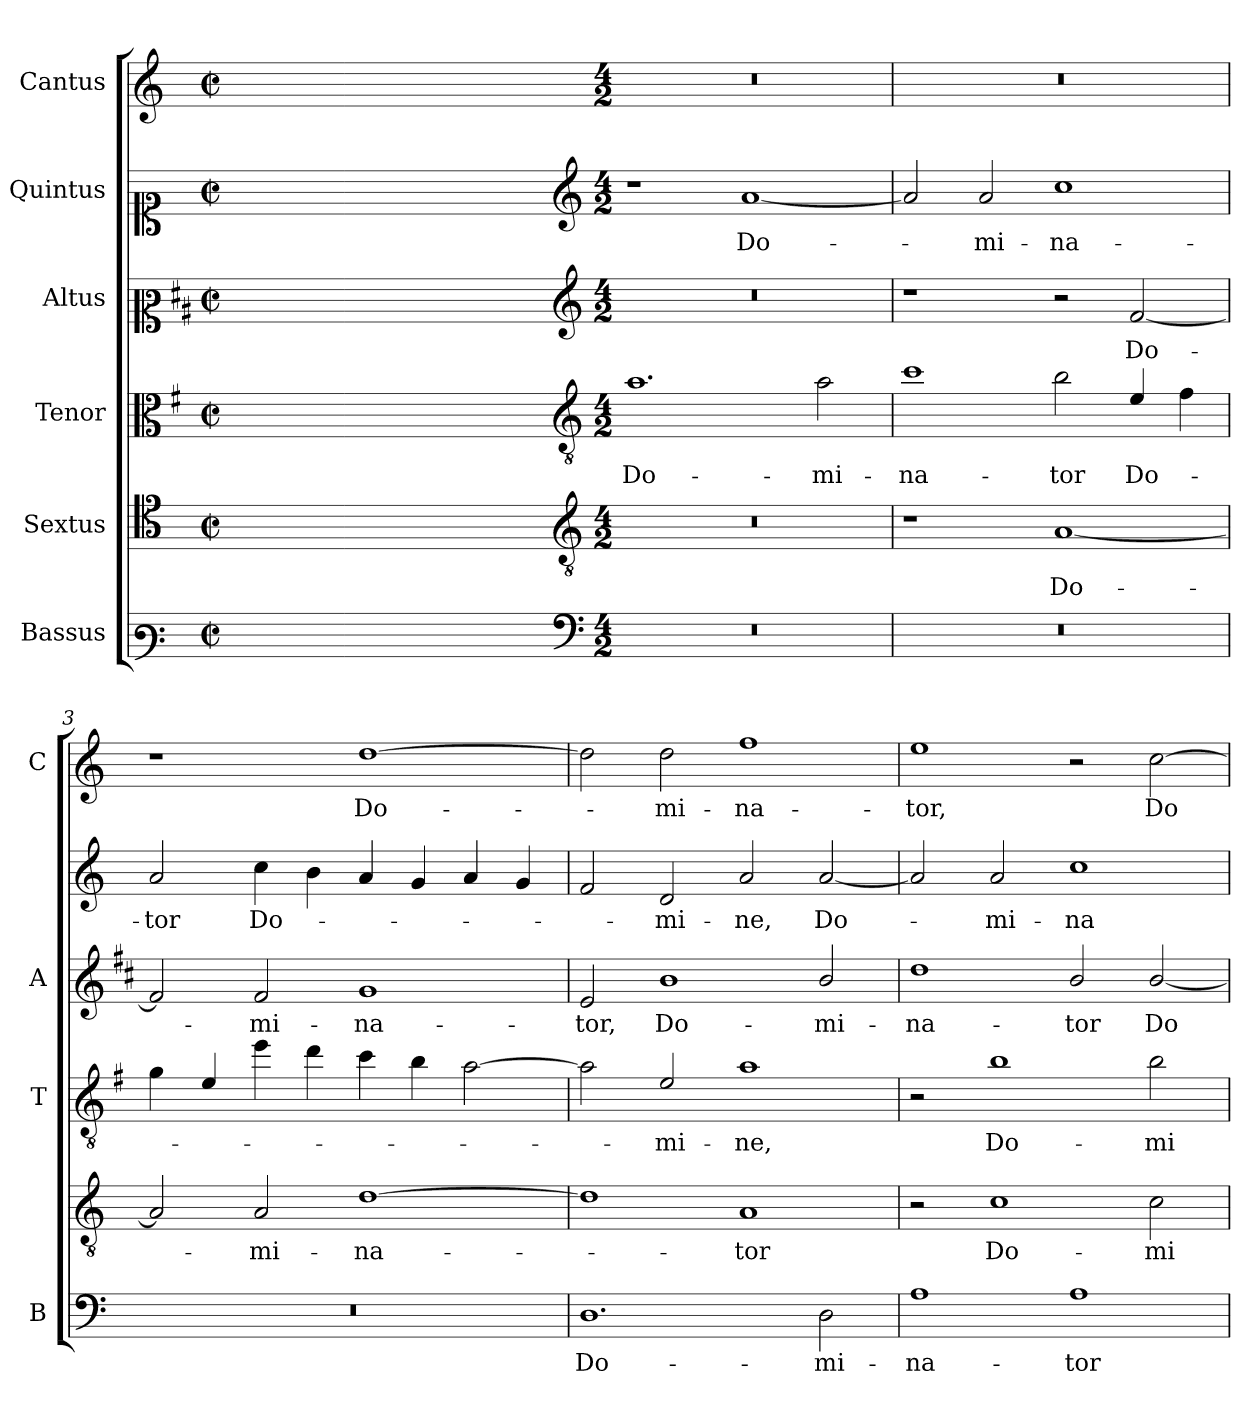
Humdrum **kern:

**kern	**text	**kern	**text	**kern	**text	**kern	**text	**kern	**text	**kern	**text
*part6	*part6	*part5	*part5	*part4	*part4	*part3	*part3	*part2	*part2	*part1	*part1
*staff6	*staff6	*staff5	*staff5	*staff4	*staff4	*staff3	*staff3	*staff2	*staff2	*staff1	*staff1
*I"Bassus	*	*I"Sextus	*	*I"Tenor	*	*I"Altus	*	*I"Quintus	*	*I"Cantus	*
*I'B	*	*	*	*I'T	*	*I'A	*	*	*	*I'C	*
*clefF3	*	*clefC4	*	*clefC3	*	*clefC2	*	*clefC1	*	*clefG2	*
*	*	*	*	*ITrd4c7	*	*ITrd1c2	*	*	*	*	*
*k[]	*	*k[]	*	*k[]	*	*k[]	*	*k[]	*	*k[]	*
*C:	*	*C:	*	*C:	*	*C:	*	*C:	*	*C:	*
*M2/2	*	*M2/2	*	*M2/2	*	*M2/2	*	*M2/2	*	*M2/2	*
*met(c|)	*	*met(c|)	*	*met(c|)	*	*met(c|)	*	*met(c|)	*	*met(c|)	*
=	=	=	=	=	=	=	=	=	=	=	=
1ryy	.	1ryy	.	1ryy	.	1ryy	.	1ryy	.	1ryy	.
=1X-	=1X-	=1X-	=1X-	=1X-	=1X-	=1X-	=1X-	=1X-	=1X-	=1X-	=1X-
4ryy	.	4ryy	.	4ryy	.	4ryy	.	4ryy	.	4ryy	.
4ryy	.	4ryy	.	4ryy	.	4ryy	.	4ryy	.	4ryy	.
4ryy	.	4ryy	.	4ryy	.	4ryy	.	4ryy	.	4ryy	.
4ryy	.	4ryy	.	4ryy	.	4ryy	.	4ryy	.	4ryy	.
=1-	=1-	=1-	=1-	=1-	=1-	=1-	=1-	=1-	=1-	=1-	=1-
*clefF4	*	*clefGv2	*	*clefGv2	*	*clefG2	*	*clefG2	*	*	*
*M4/2	*	*M4/2	*	*M4/2	*	*M4/2	*	*M4/2	*	*M4/2	*
!	!	!	!	!	!LO:LY:b	!	!	!	!	!	!
0r	.	0r	.	1.d	Do-	0r	.	1r	.	0r	.
!	!	!	!	!	!	!	!	!	!LO:LY:b	!	!
.	.	.	.	.	.	.	.	[1a	Do-	.	.
!	!	!	!	!	!LO:LY:b	!	!	!	!	!	!
.	.	.	.	2d\	-mi-	.	.	.	.	.	.
=2	=2	=2	=2	=2	=2	=2	=2	=2	=2	=2	=2
!	!	!	!	!	!LO:LY:b	!	!	!	!	!	!
0r	.	1r	.	1f	-na-	1r	.	2a/]	.	0r	.
!	!	!	!	!	!	!	!	!	!LO:LY:b	!	!
.	.	.	.	.	.	.	.	2a/	-mi-	.	.
!	!	!	!LO:LY:b	!	!LO:LY:b	!	!	!	!LO:LY:b	!	!
.	.	[1A	Do-	2e\	-tor	2r	.	1cc	-na-	.	.
!	!	!	!	!	!LO:LY:b	!	!LO:LY:b	!	!	!	!
.	.	.	.	4A/	Do-	[2e/	Do-	.	.	.	.
.	.	.	.	4B\	.	.	.	.	.	.	.
=3	=3	=3	=3	=3	=3	=3	=3	=3	=3	=3	=3
!	!	!	!	!	!	!	!	!	!LO:LY:b	!	!
0r	.	2A/]	.	4c\	.	2e/]	.	2a/	-tor	1r	.
.	.	.	.	4A/	.	.	.	.	.	.	.
!	!	!	!LO:LY:b	!	!	!	!LO:LY:b	!	!LO:LY:b	!	!
.	.	2A/	-mi-	4a\	.	2e/	-mi-	4cc\	Do-	.	.
.	.	.	.	4g\	.	.	.	4b\	.	.	.
!	!	!	!LO:LY:b	!	!	!	!LO:LY:b	!	!	!	!LO:LY:b
.	.	[1d	-na-	4f\	.	1f	-na-	4a/	.	[1dd	Do-
.	.	.	.	4e\	.	.	.	4g/	.	.	.
.	.	.	.	[2d\	.	.	.	4a/	.	.	.
.	.	.	.	.	.	.	.	4g/	.	.	.
=4	=4	=4	=4	=4	=4	=4	=4	=4	=4	=4	=4
!	!LO:LY:b	!	!	!	!	!	!LO:LY:b	!	!	!	!
1.D	Do-	1d]	.	2d\]	.	2d/	-tor,	2f/	.	2dd\]	.
!	!	!	!	!	!LO:LY:b	!	!LO:LY:b	!	!LO:LY:b	!	!LO:LY:b
.	.	.	.	2A/	-mi-	1a	Do-	2d/	-mi-	2dd\	-mi-
!	!	!	!LO:LY:b	!	!LO:LY:b	!	!	!	!LO:LY:b	!	!LO:LY:b
.	.	1A	-tor	1d	-ne,	.	.	2a/	-ne,	1ff	-na-
!	!LO:LY:b	!	!	!	!	!	!LO:LY:b	!	!LO:LY:b	!	!
2D\	-mi-	.	.	.	.	2a/	-mi-	[2a/	Do-	.	.
=5	=5	=5	=5	=5	=5	=5	=5	=5	=5	=5	=5
!	!LO:LY:b	!	!	!	!	!	!LO:LY:b	!	!	!	!LO:LY:b
1A	-na-	2r	.	2r	.	1cc	-na-	2a/]	.	1ee	-tor,
!	!	!	!LO:LY:b	!	!LO:LY:b	!	!	!	!LO:LY:b	!	!
.	.	1c	Do-	1e	Do-	.	.	2a/	-mi-	.	.
!	!LO:LY:b	!	!	!	!	!	!LO:LY:b	!	!LO:LY:b	!	!
1A	-tor	.	.	.	.	2a/	-tor	1cc	-na-	2r	.
!	!	!	!LO:LY:b	!	!LO:LY:b	!	!LO:LY:b	!	!	!	!LO:LY:b
.	.	2c\	-mi-	2e\	-mi-	[2a/	Do-	.	.	[2cc\	Do-
=	=	=	=	=	=	=	=	=	=	=	=
*-	*-	*-	*-	*-	*-	*-	*-	*-	*-	*-	*-
